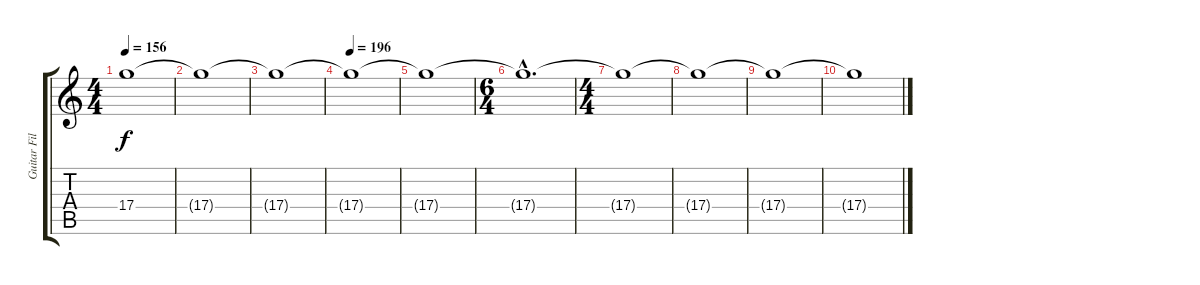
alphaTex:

\track ("Guitar Fills" "Guitar Fil") {instrument distortionguitar}
\staff {score tabs}
\tuning (E4 B3 G3 D3 A2 E2) {hide}
\ts (4 4)
\tempo 156
\clef g2
\ks c
17.4{t}.1{dy f} |
17.4{t}.1{volume 4} |
17.4{t}.1 |
\tempo 196
17.4{t}.1 |
17.4{t}.1 |
\ts (6 4)
17.4{hac t}.1{d} |
\ts (4 4)
17.4{t}.1 |
17.4{t}.1 |
17.4{t}.1{volume 0} |
17.4{t}.1
